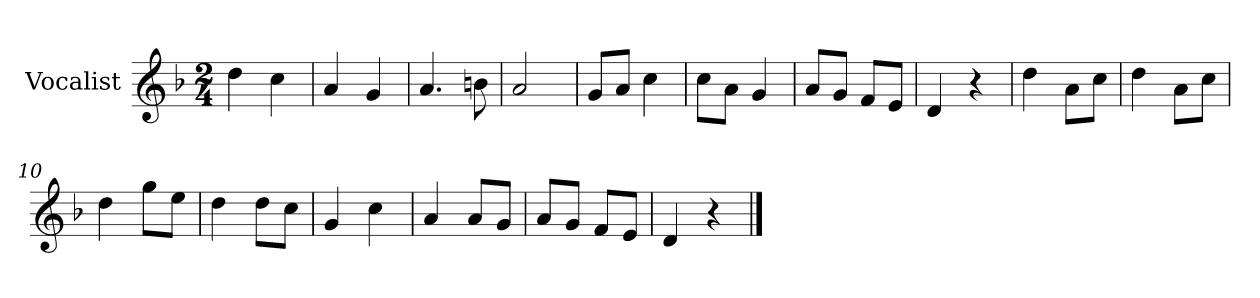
**kern
*part1
*staff1
*I"Vocalist
*k[b-]
*F:
*M2/4
=
4dd
4cc
=1
4a
4g
=2
4.a
8bn
=3
2a
=4
8gL
8aJ
4cc
=5
8ccL
8aJ
4g
=6
8aL
8gJ
8fL
8eJ
=7
4d
4r
=8
4dd
8aL
8ccJ
=9
4dd
8aL
8ccJ
=10
4dd
8ggL
8eeJ
=11
4dd
8ddL
8ccJ
=12
4g
4cc
=13
4a
8aL
8gJ
=14
8aL
8gJ
8fL
8eJ
=15
4d
4r
==
*-
